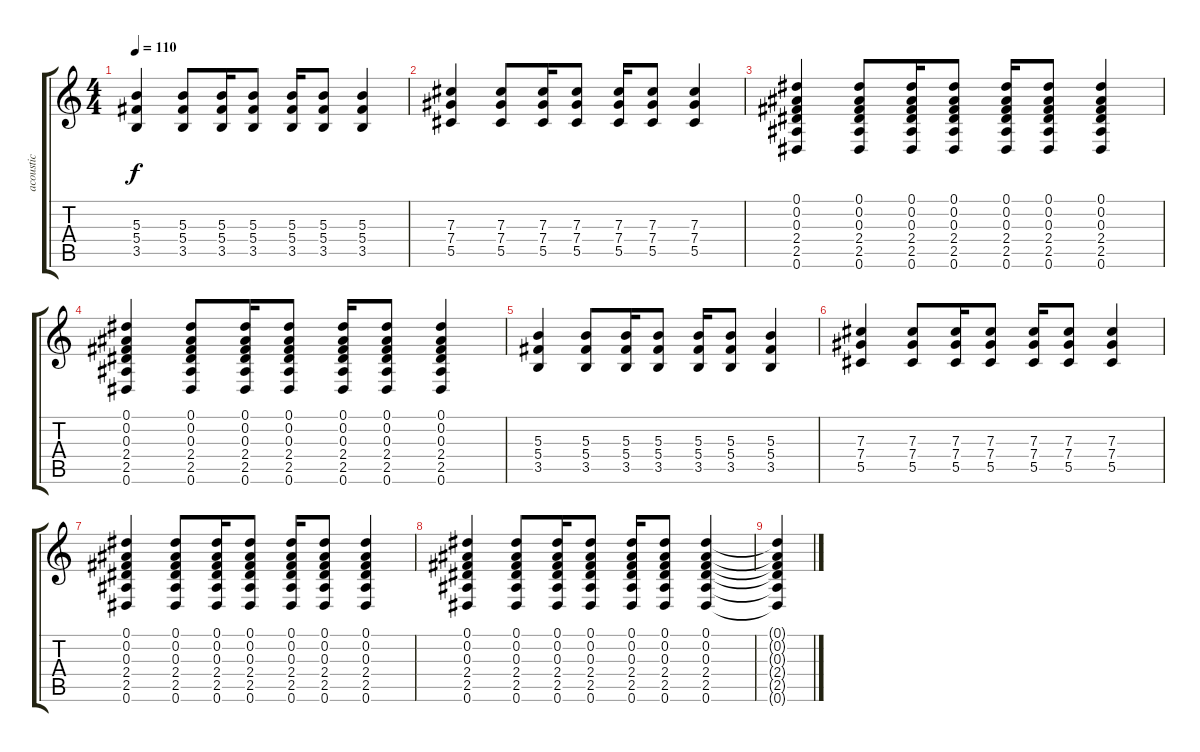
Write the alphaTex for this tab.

\track ("acoustic" "acoustic") {instrument acousticguitarsteel}
\staff {score tabs}
\tuning (Eb4 Bb3 Gb3 Db3 Ab2 Eb2) {hide}
\ts (4 4)
\tempo 110
\clef g2
\ks c
(5.3 5.4 3.5).4{dy f} (5.3 5.4 3.5).8 (5.3 5.4 3.5).16 (5.3 5.4 3.5).8 (5.3 5.4 3.5).16 (5.3 5.4 3.5).8 (5.3 5.4 3.5).4 |
(7.3 7.4 5.5).4 (7.3 7.4 5.5).8 (7.3 7.4 5.5).16 (7.3 7.4 5.5).8 (7.3 7.4 5.5).16 (7.3 7.4 5.5).8 (7.3 7.4 5.5).4 |
(0.1 0.2 0.3 2.4 2.5 0.6).4 (0.1 0.2 0.3 2.4 2.5 0.6).8 (0.1 0.2 0.3 2.4 2.5 0.6).16 (0.1 0.2 0.3 2.4 2.5 0.6).8 (0.1 0.2 0.3 2.4 2.5 0.6).16 (0.1 0.2 0.3 2.4 2.5 0.6).8 (0.1 0.2 0.3 2.4 2.5 0.6).4 |
(0.1 0.2 0.3 2.4 2.5 0.6).4 (0.1 0.2 0.3 2.4 2.5 0.6).8 (0.1 0.2 0.3 2.4 2.5 0.6).16 (0.1 0.2 0.3 2.4 2.5 0.6).8 (0.1 0.2 0.3 2.4 2.5 0.6).16 (0.1 0.2 0.3 2.4 2.5 0.6).8 (0.1 0.2 0.3 2.4 2.5 0.6).4 |
(5.3 5.4 3.5).4 (5.3 5.4 3.5).8 (5.3 5.4 3.5).16 (5.3 5.4 3.5).8 (5.3 5.4 3.5).16 (5.3 5.4 3.5).8 (5.3 5.4 3.5).4 |
(7.3 7.4 5.5).4 (7.3 7.4 5.5).8 (7.3 7.4 5.5).16 (7.3 7.4 5.5).8 (7.3 7.4 5.5).16 (7.3 7.4 5.5).8 (7.3 7.4 5.5).4 |
(0.1 0.2 0.3 2.4 2.5 0.6).4 (0.1 0.2 0.3 2.4 2.5 0.6).8 (0.1 0.2 0.3 2.4 2.5 0.6).16 (0.1 0.2 0.3 2.4 2.5 0.6).8 (0.1 0.2 0.3 2.4 2.5 0.6).16 (0.1 0.2 0.3 2.4 2.5 0.6).8 (0.1 0.2 0.3 2.4 2.5 0.6).4 |
(0.1 0.2 0.3 2.4 2.5 0.6).4 (0.1 0.2 0.3 2.4 2.5 0.6).8 (0.1 0.2 0.3 2.4 2.5 0.6).16 (0.1 0.2 0.3 2.4 2.5 0.6).8 (0.1 0.2 0.3 2.4 2.5 0.6).16 (0.1 0.2 0.3 2.4 2.5 0.6).8 (0.1 0.2 0.3 2.4 2.5 0.6).4 |
(0.1{t} 0.2{t} 0.3{t} 2.4{t} 2.5{t} 0.6{t}).4
